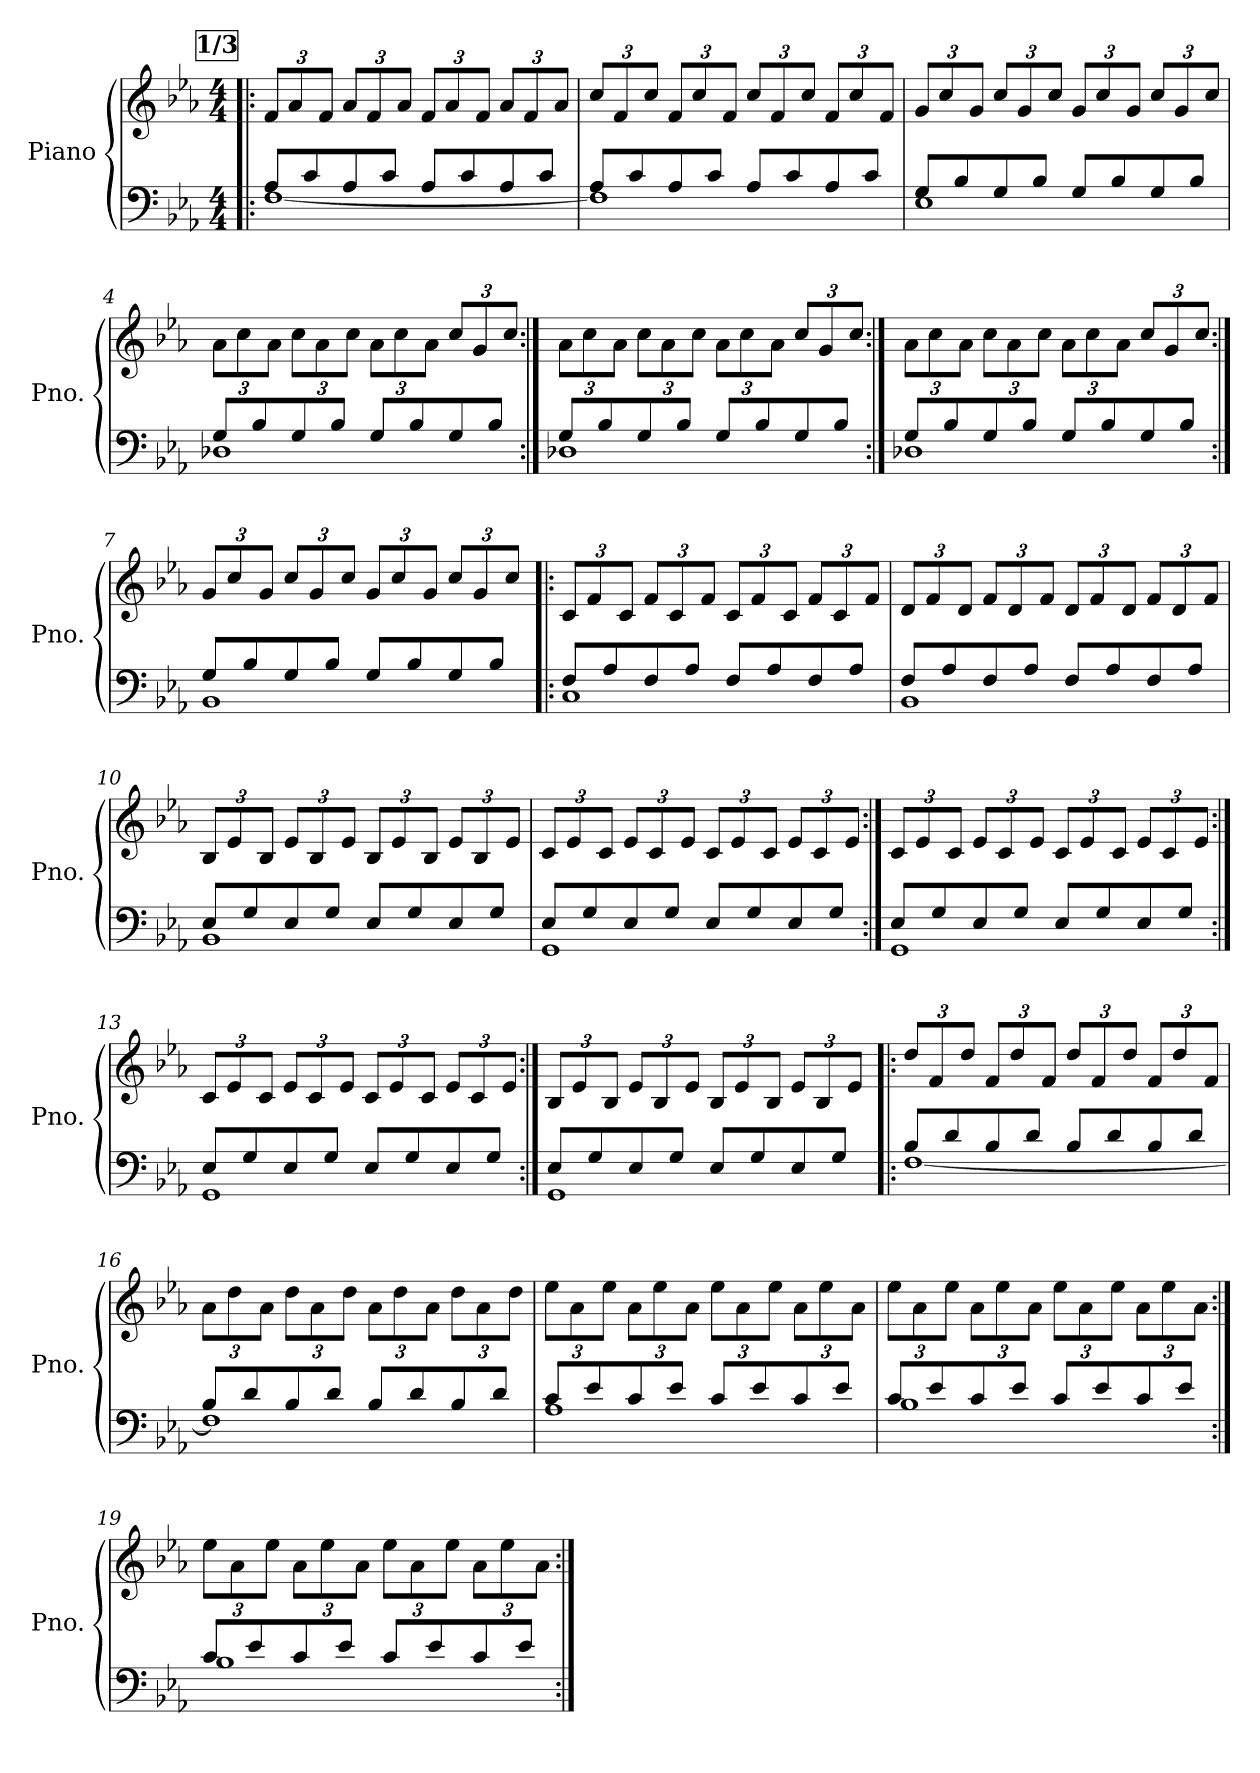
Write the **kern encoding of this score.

**kern	**kern
*part1	*part1
*staff2	*staff1
*I"Piano	*
*I'Pno.	*
*clefF4	*clefG2
*k[b-e-a-]	*k[b-e-a-]
*M4/4	*M4/4
*MM100	*MM100
!!LO:REH:place=s1:a:B:fs=14:t=1/3
=1!|:	=1!|:
*^	*
*	*	*Xbrackettup
8A-/L	[1F	12f/L
.	.	12a-/
8c/	.	.
.	.	12f/J
8A-/	.	12a-/L
.	.	12f/
8c/J	.	.
.	.	12a-/J
8A-/L	.	12f/L
.	.	12a-/
8c/	.	.
.	.	12f/J
8A-/	.	12a-/L
.	.	12f/
8c/J	.	.
.	.	12a-/J
=2	=2	=2
8A-/L	1F]	12cc/L
.	.	12f/
8c/	.	.
.	.	12cc/J
8A-/	.	12f/L
.	.	12cc/
8c/J	.	.
.	.	12f/J
8A-/L	.	12cc/L
.	.	12f/
8c/	.	.
.	.	12cc/J
8A-/	.	12f/L
.	.	12cc/
8c/J	.	.
.	.	12f/J
!!LO:LB:g=z
=3	=3	=3
8G/L	1E-	12g/L
.	.	12cc/
8B-/	.	.
.	.	12g/J
8G/	.	12cc/L
.	.	12g/
8B-/J	.	.
.	.	12cc/J
8G/L	.	12g/L
.	.	12cc/
8B-/	.	.
.	.	12g/J
8G/	.	12cc/L
.	.	12g/
8B-/J	.	.
.	.	12cc/J
=4	=4	=4
8G/L	1D-X	12a-\L
.	.	12cc\
8B-/	.	.
.	.	12a-\J
8G/	.	12cc\L
.	.	12a-\
8B-/J	.	.
.	.	12cc\J
8G/L	.	12a-\L
.	.	12cc\
8B-/	.	.
.	.	12a-\J
8G/	.	12cc/L
.	.	12g/
8B-/J	.	.
.	.	12cc/J
!!LO:LB:g=z
=5:|!	=5:|!	=5:|!
8G/L	1D-X	12a-\L
.	.	12cc\
8B-/	.	.
.	.	12a-\J
8G/	.	12cc\L
.	.	12a-\
8B-/J	.	.
.	.	12cc\J
8G/L	.	12a-\L
.	.	12cc\
8B-/	.	.
.	.	12a-\J
8G/	.	12cc/L
.	.	12g/
8B-/J	.	.
.	.	12cc/J
=6:|!	=6:|!	=6:|!
8G/L	1D-X	12a-\L
.	.	12cc\
8B-/	.	.
.	.	12a-\J
8G/	.	12cc\L
.	.	12a-\
8B-/J	.	.
.	.	12cc\J
8G/L	.	12a-\L
.	.	12cc\
8B-/	.	.
.	.	12a-\J
8G/	.	12cc/L
.	.	12g/
8B-/J	.	.
.	.	12cc/J
!!LO:LB:g=z
=7:|!	=7:|!	=7:|!
8G/L	1BB-	12g/L
.	.	12cc/
8B-/	.	.
.	.	12g/J
8G/	.	12cc/L
.	.	12g/
8B-/J	.	.
.	.	12cc/J
8G/L	.	12g/L
.	.	12cc/
8B-/	.	.
.	.	12g/J
8G/	.	12cc/L
.	.	12g/
8B-/J	.	.
.	.	12cc/J
=8!|:	=8!|:	=8!|:
8F/L	1C	12c/L
.	.	12f/
8A-/	.	.
.	.	12c/J
8F/	.	12f/L
.	.	12c/
8A-/J	.	.
.	.	12f/J
8F/L	.	12c/L
.	.	12f/
8A-/	.	.
.	.	12c/J
8F/	.	12f/L
.	.	12c/
8A-/J	.	.
.	.	12f/J
!!LO:LB:g=z
=9	=9	=9
8F/L	1BB-	12d/L
.	.	12f/
8A-/	.	.
.	.	12d/J
8F/	.	12f/L
.	.	12d/
8A-/J	.	.
.	.	12f/J
8F/L	.	12d/L
.	.	12f/
8A-/	.	.
.	.	12d/J
8F/	.	12f/L
.	.	12d/
8A-/J	.	.
.	.	12f/J
=10	=10	=10
8E-/L	1BB-	12B-/L
.	.	12e-/
8G/	.	.
.	.	12B-/J
8E-/	.	12e-/L
.	.	12B-/
8G/J	.	.
.	.	12e-/J
8E-/L	.	12B-/L
.	.	12e-/
8G/	.	.
.	.	12B-/J
8E-/	.	12e-/L
.	.	12B-/
8G/J	.	.
.	.	12e-/J
!!LO:LB:g=z
=11	=11	=11
8E-/L	1GG	12c/L
.	.	12e-/
8G/	.	.
.	.	12c/J
8E-/	.	12e-/L
.	.	12c/
8G/J	.	.
.	.	12e-/J
8E-/L	.	12c/L
.	.	12e-/
8G/	.	.
.	.	12c/J
8E-/	.	12e-/L
.	.	12c/
8G/J	.	.
.	.	12e-/J
=12:|!	=12:|!	=12:|!
8E-/L	1GG	12c/L
.	.	12e-/
8G/	.	.
.	.	12c/J
8E-/	.	12e-/L
.	.	12c/
8G/J	.	.
.	.	12e-/J
8E-/L	.	12c/L
.	.	12e-/
8G/	.	.
.	.	12c/J
8E-/	.	12e-/L
.	.	12c/
8G/J	.	.
.	.	12e-/J
!!LO:PB:g=z
=13:|!	=13:|!	=13:|!
8E-/L	1GG	12c/L
.	.	12e-/
8G/	.	.
.	.	12c/J
8E-/	.	12e-/L
.	.	12c/
8G/J	.	.
.	.	12e-/J
8E-/L	.	12c/L
.	.	12e-/
8G/	.	.
.	.	12c/J
8E-/	.	12e-/L
.	.	12c/
8G/J	.	.
.	.	12e-/J
=14:|!	=14:|!	=14:|!
8E-/L	1GG	12B-/L
.	.	12e-/
8G/	.	.
.	.	12B-/J
8E-/	.	12e-/L
.	.	12B-/
8G/J	.	.
.	.	12e-/J
8E-/L	.	12B-/L
.	.	12e-/
8G/	.	.
.	.	12B-/J
8E-/	.	12e-/L
.	.	12B-/
8G/J	.	.
.	.	12e-/J
!!LO:LB:g=z
=15!|:	=15!|:	=15!|:
8B-/L	[1F	12dd/L
.	.	12f/
8d/	.	.
.	.	12dd/J
8B-/	.	12f/L
.	.	12dd/
8d/J	.	.
.	.	12f/J
8B-/L	.	12dd/L
.	.	12f/
8d/	.	.
.	.	12dd/J
8B-/	.	12f/L
.	.	12dd/
8d/J	.	.
.	.	12f/J
=16	=16	=16
8B-/L	1F]	12a-\L
.	.	12dd\
8d/	.	.
.	.	12a-\J
8B-/	.	12dd\L
.	.	12a-\
8d/J	.	.
.	.	12dd\J
8B-/L	.	12a-\L
.	.	12dd\
8d/	.	.
.	.	12a-\J
8B-/	.	12dd\L
.	.	12a-\
8d/J	.	.
.	.	12dd\J
!!LO:LB:g=z
=17	=17	=17
8c/L	1A-	12ee-\L
.	.	12a-\
8e-/	.	.
.	.	12ee-\J
8c/	.	12a-\L
.	.	12ee-\
8e-/J	.	.
.	.	12a-\J
8c/L	.	12ee-\L
.	.	12a-\
8e-/	.	.
.	.	12ee-\J
8c/	.	12a-\L
.	.	12ee-\
8e-/J	.	.
.	.	12a-\J
=18	=18	=18
8c/L	1B-	12ee-\L
.	.	12a-\
8e-/	.	.
.	.	12ee-\J
8c/	.	12a-\L
.	.	12ee-\
8e-/J	.	.
.	.	12a-\J
8c/L	.	12ee-\L
.	.	12a-\
8e-/	.	.
.	.	12ee-\J
8c/	.	12a-\L
.	.	12ee-\
8e-/J	.	.
.	.	12a-\J
!!LO:LB:g=z
=19:|!	=19:|!	=19:|!
8c/L	1B-	12ee-\L
.	.	12a-\
8e-/	.	.
.	.	12ee-\J
8c/	.	12a-\L
.	.	12ee-\
8e-/J	.	.
.	.	12a-\J
8c/L	.	12ee-\L
.	.	12a-\
8e-/	.	.
.	.	12ee-\J
8c/	.	12a-\L
.	.	12ee-\
8e-/J	.	.
.	.	12a-\J
*v	*v	*
=:|!	=:|!
*-	*-
